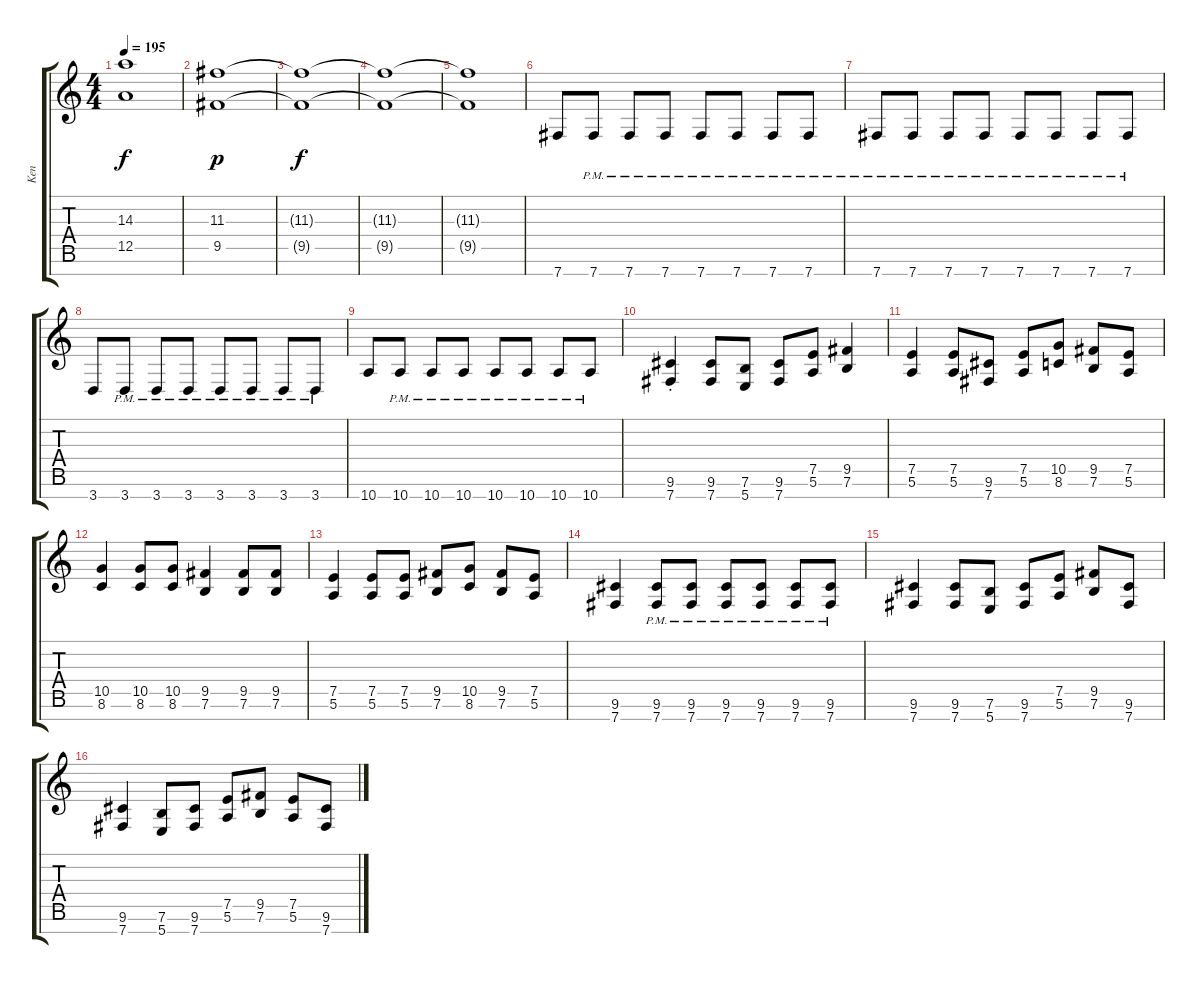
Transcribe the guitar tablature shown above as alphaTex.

\track ("Ken" "Ken") {instrument distortionguitar}
\staff {score tabs}
\tuning (E4 B3 G3 D3 A2 E2 B1) {hide}
\ts (4 4)
\tempo 195
\clef g2
\ks c
(14.3{t} 12.5{t}).1{dy f} |
(11.3 9.5).1{dy p} |
(11.3{t} 9.5{t}).1{dy f} |
(11.3{t} 9.5{t}).1 |
(11.3{t} 9.5{t}).1 |
7.7.8 7.7{pm}.8 7.7{pm}.8 7.7{pm}.8 7.7{pm}.8 7.7{pm}.8 7.7{pm}.8 7.7{pm}.8 |
7.7{pm}.8 7.7{pm}.8 7.7{pm}.8 7.7{pm}.8 7.7{pm}.8 7.7{pm}.8 7.7{pm}.8 7.7{pm}.8 |
3.7.8 3.7{pm}.8 3.7{pm}.8 3.7{pm}.8 3.7{pm}.8 3.7{pm}.8 3.7{pm}.8 3.7{pm}.8 |
10.7.8 10.7{pm}.8 10.7{pm}.8 10.7{pm}.8 10.7{pm}.8 10.7{pm}.8 10.7{pm}.8 10.7{pm}.8 |
(9.6 7.7{st}).4 (9.6 7.7).8 (7.6 5.7).8 (9.6 7.7).8 (7.5 5.6).8 (9.5 7.6).4 |
(7.5 5.6).4 (7.5 5.6).8 (9.6 7.7).8 (7.5 5.6).8 (10.5 8.6).8 (9.5 7.6).8 (7.5 5.6).8 |
(10.5 8.6).4 (10.5 8.6).8 (10.5 8.6).8 (9.5 7.6).4 (9.5 7.6).8 (9.5 7.6).8 |
(7.5 5.6).4 (7.5 5.6).8 (7.5 5.6).8 (9.5 7.6).8 (10.5 8.6).8 (9.5 7.6).8 (7.5 5.6).8 |
(9.6 7.7).4 (9.6{pm} 7.7{pm}).8 (9.6{pm} 7.7{pm}).8 (9.6{pm} 7.7{pm}).8 (9.6{pm} 7.7{pm}).8 (9.6{pm} 7.7{pm}).8 (9.6{pm} 7.7{pm}).8 |
(9.6 7.7).4 (9.6 7.7).8 (7.6 5.7).8 (9.6 7.7).8 (7.5 5.6).8 (9.5 7.6).8 (9.6 7.7).8 |
(9.6 7.7).4 (7.6 5.7).8 (9.6 7.7).8 (7.5 5.6).8 (9.5 7.6).8 (7.5 5.6).8 (9.6 7.7).8
